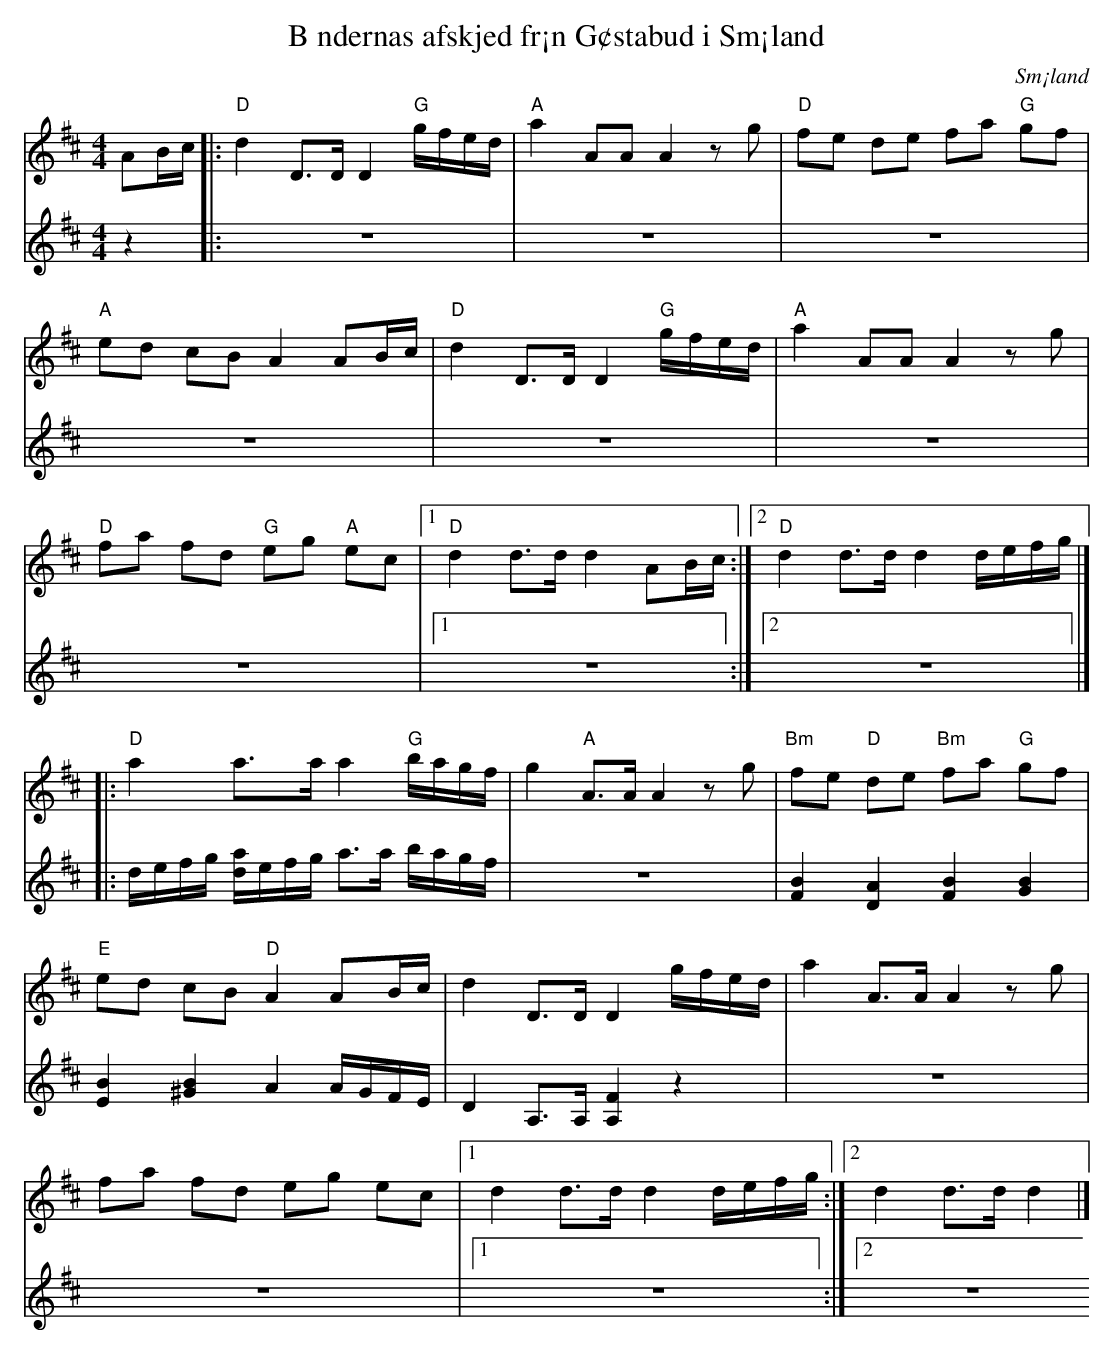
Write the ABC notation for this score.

X:1
T:B ndernas afskjed fr¡n G¢stabud i Sm¡land
O:Sm¡land
M:4/4
L:1/16
K:D
[V:1]A2Bc|:"D" d4 D3D D4 "G" gfed|"A" a4 A2A2 A4 z2g2|"D" f2e2 d2e2 f2a2 "G" g2f2|
[V:2]z4  |:z16                   |z16                |z16                        |
[V:1]"A" e2d2 c2B2 A4 A2Bc|"D" d4 D3D D4 "G" gfed|"A" a4 A2A2 A4 z2g2|
[V:2]z16                  |z16                   |z16                |
[V:1]"D" f2a2 f2d2 "G" e2g2 "A" e2c2|[1 "D" d4d3d d4 A2Bc:|[2 "D" d4 d3d d4 defg|]
[V:2]z16                            |[1 z16              :|[2 z16               |]
[V:1]|:"D" a4 a3a a4 "G" bagf|g4 "A" A3A A4 z2g2|"Bm" f2e2 "D" d2e2 "Bm" f2a2 "G" g2f2|
[V:2]|:defg [d a4]efg a3a bagf      |z16               |[F4 B4][D4 A4][F4 B4][G4 B4]         |
[V:1]"E" e2d2 c2B2 "D" A4 A2Bc|d4 D3D D4 gfed      |a4 A3A A4 z2g2|
[V:2][E4 B4][^G4 B4] A4 AGFE  |D4 A,3A, [A,4 F4] z4|z16|
[V:1]f2a2 f2d2 e2g2 e2c2|[1 d4 d3d d4 defg:|[2 d4 d3d d4|]
[V:2]z16                |[1 z16           :|[2 z16      |]
